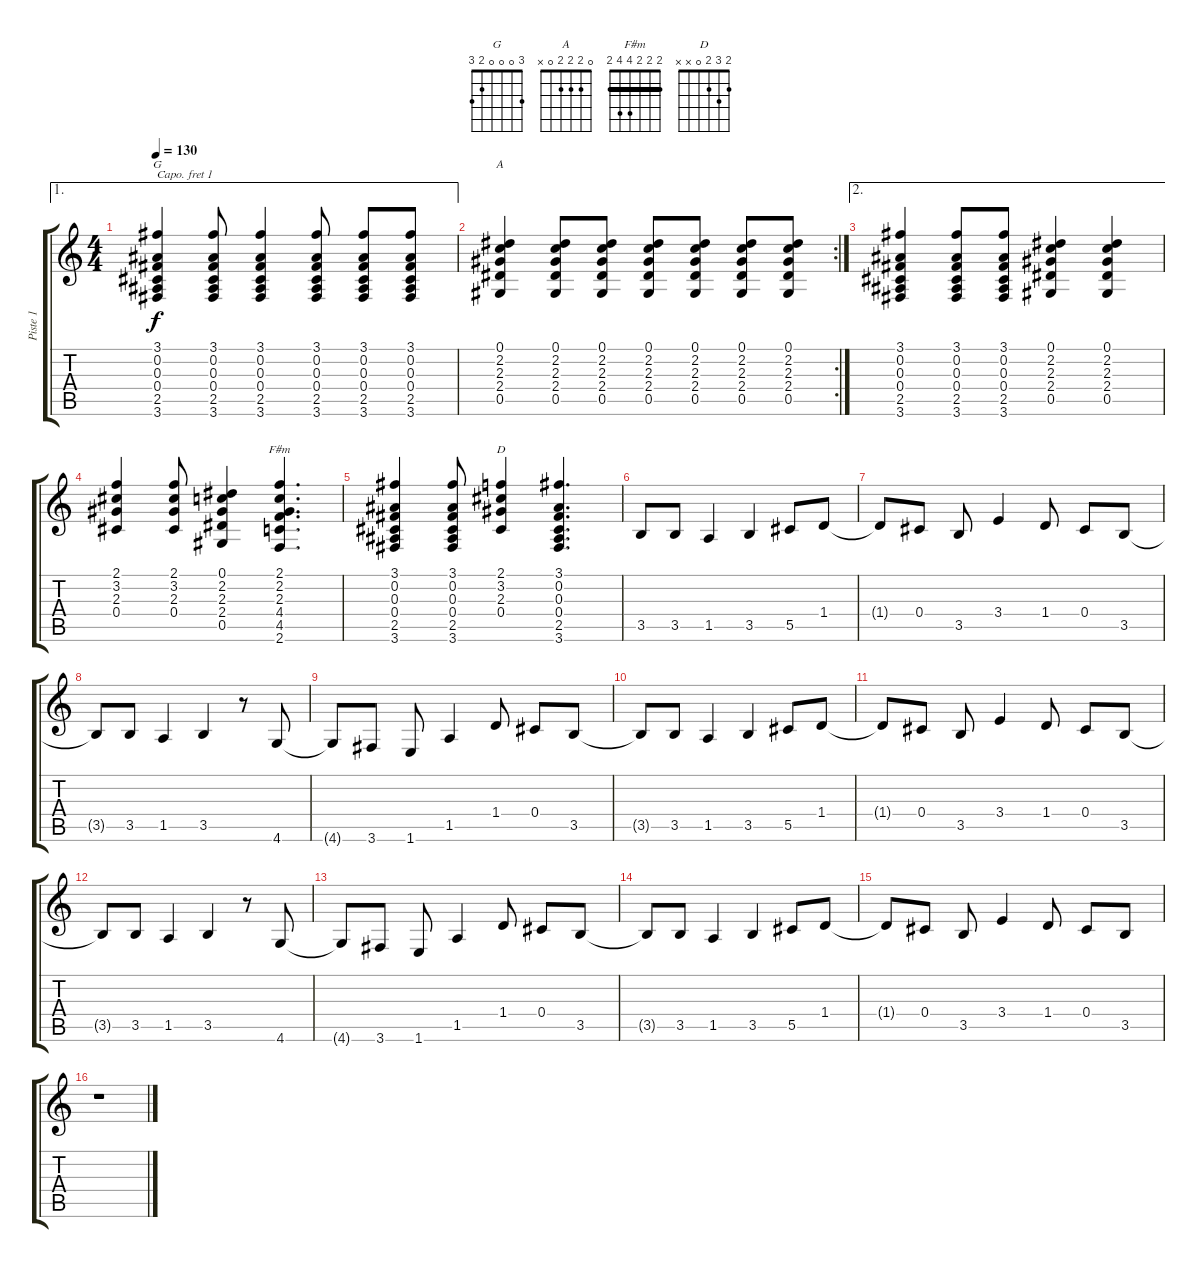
\track ("Piste 1" "Piste 1") {instrument acousticguitarsteel}
\staff {score tabs}
\capo 1
\tuning (D4 A3 F3 C3 G2 D2) {hide}
\chord ("G" 3 0 0 0 2 3)
\chord ("A" 0 2 2 2 0 x)
\chord ("F#m" 2 2 2 4 4 2) {barre 2}
\chord ("D" 2 3 2 0 x x)
\ae 1
\ts (4 4)
\tempo 130
\clef g2
\ks c
(3.1 0.2 0.3 0.4 2.5 3.6).4{ch "G" dy f} (3.1 0.2 0.3 0.4 2.5 3.6).8 (3.1 0.2 0.3 0.4 2.5 3.6).4 (3.1 0.2 0.3 0.4 2.5 3.6).8 (3.1 0.2 0.3 0.4 2.5 3.6).8 (3.1 0.2 0.3 0.4 2.5 3.6).8 |
\rc 2
(0.1 2.2 2.3 2.4 0.5).4{ch "A"} (0.1 2.2 2.3 2.4 0.5).8 (0.1 2.2 2.3 2.4 0.5).8 (0.1 2.2 2.3 2.4 0.5).8 (0.1 2.2 2.3 2.4 0.5).8 (0.1 2.2 2.3 2.4 0.5).8 (0.1 2.2 2.3 2.4 0.5).8 |
\ae 2
(3.1 0.2 0.3 0.4 2.5 3.6).4 (3.1 0.2 0.3 0.4 2.5 3.6).8 (3.1 0.2 0.3 0.4 2.5 3.6).8 (0.1 2.2 2.3 2.4 0.5).4 (0.1 2.2 2.3 2.4 0.5).4 |
(2.1 3.2 2.3 0.4).4 (2.1 3.2 2.3 0.4).8 (0.1 2.2 2.3 2.4 0.5).4 (2.1 2.2 2.3 4.4 4.5 2.6).4{d ch "F#m"} |
(3.1 0.2 0.3 0.4 2.5 3.6).4 (3.1 0.2 0.3 0.4 2.5 3.6).8 (2.1 3.2 2.3 0.4).4{ch "D"} (3.1 0.2 0.3 0.4 2.5 3.6).4{d} |
3.5.8{volume 12} 3.5.8 1.5.4 3.5.4 5.5.8 1.4.8 |
1.4{t}.8 0.4.8 3.5.8 3.4.4 1.4.8 0.4.8 3.5.8 |
3.5{t}.8 3.5.8 1.5.4 3.5.4 r.8 4.6.8 |
4.6{t}.8 3.6.8 1.6.8 1.5.4 1.4.8 0.4.8 3.5.8 |
3.5{t}.8 3.5.8 1.5.4 3.5.4 5.5.8 1.4.8 |
1.4{t}.8 0.4.8 3.5.8 3.4.4 1.4.8 0.4.8 3.5.8 |
3.5{t}.8 3.5.8 1.5.4 3.5.4 r.8 4.6.8 |
4.6{t}.8 3.6.8 1.6.8 1.5.4 1.4.8 0.4.8 3.5.8 |
3.5{t}.8 3.5.8 1.5.4 3.5.4 5.5.8 1.4.8 |
1.4{t}.8 0.4.8 3.5.8 3.4.4 1.4.8 0.4.8 3.5.8 |
r.1
